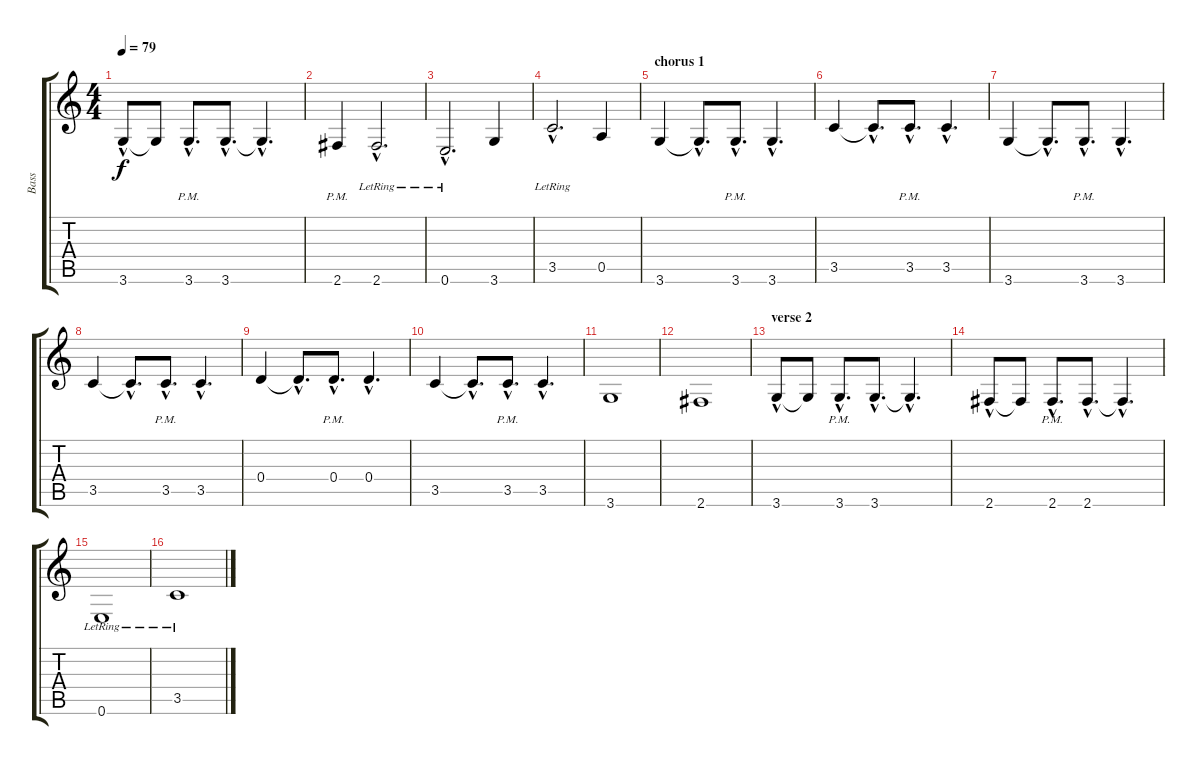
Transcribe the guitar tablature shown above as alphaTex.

\track ("Bass" "Bass") {instrument electricbassfinger}
\staff {score tabs}
\tuning (E4 B3 G3 D3 A2 E2) {hide}
\ts (4 4)
\tempo 79
\clef g2
\ks c
3.6{hac}.8{dy f} 3.6{t}.8 3.6{hac pm}.8{d} 3.6{hac}.8{d} 3.6{hac t}.4{d} |
2.6{pm}.4 2.6{hac lr}.2{d} |
0.6{hac lr}.2{d} 3.6.4 |
3.5{hac lr}.2{d} 0.5.4 |
\section ("" "chorus 1")
3.6.4 3.6{hac t}.8{d} 3.6{hac pm}.8{d} 3.6{hac}.4{d} |
3.5.4 3.5{hac t}.8{d} 3.5{hac pm}.8{d} 3.5{hac}.4{d} |
3.6.4 3.6{hac t}.8{d} 3.6{hac pm}.8{d} 3.6{hac}.4{d} |
3.5.4 3.5{hac t}.8{d} 3.5{hac pm}.8{d} 3.5{hac}.4{d} |
0.4.4 0.4{hac t}.8{d} 0.4{hac pm}.8{d} 0.4{hac}.4{d} |
3.5.4 3.5{hac t}.8{d} 3.5{hac pm}.8{d} 3.5{hac}.4{d} |
3.6.1 |
2.6.1 |
\section ("" "verse 2")
3.6{hac}.8 3.6{t}.8 3.6{hac pm}.8{d} 3.6{hac}.8{d} 3.6{hac t}.4{d} |
2.6{hac}.8 2.6{t}.8 2.6{hac pm}.8{d} 2.6{hac}.8{d} 2.6{hac t}.4{d} |
0.6{lr}.1 |
3.5{lr}.1
